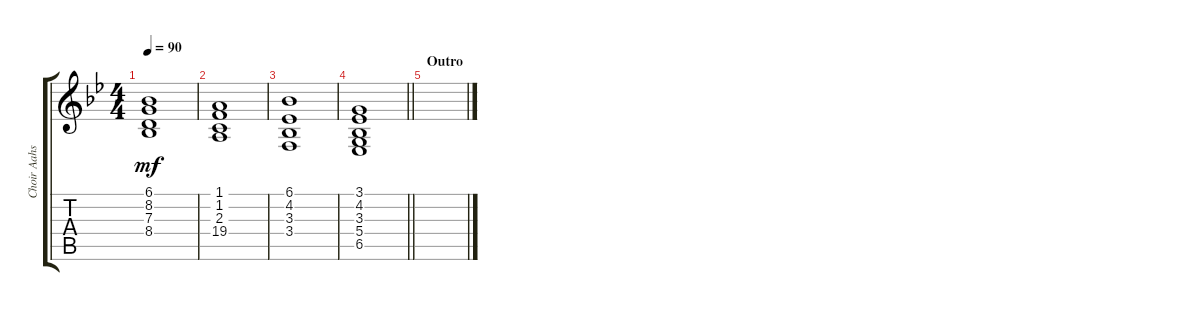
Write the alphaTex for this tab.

\track ("Choir Aahs" "Choir Aahs") {instrument choiraahs}
\staff {score tabs}
\tuning (E4 B3 G3 D3 A2 E2) {hide}
\ts (4 4)
\tempo 90
\clef g2
\ks bb
(6.1 8.2 7.3 8.4).1{dy mf} |
(1.1 1.2 2.3 19.4).1 |
(6.1 4.2 3.3 3.4).1 |
\barLineRight lightlight
(3.1 4.2 3.3 5.4 6.5).1 |
\section ("" "Outro")
